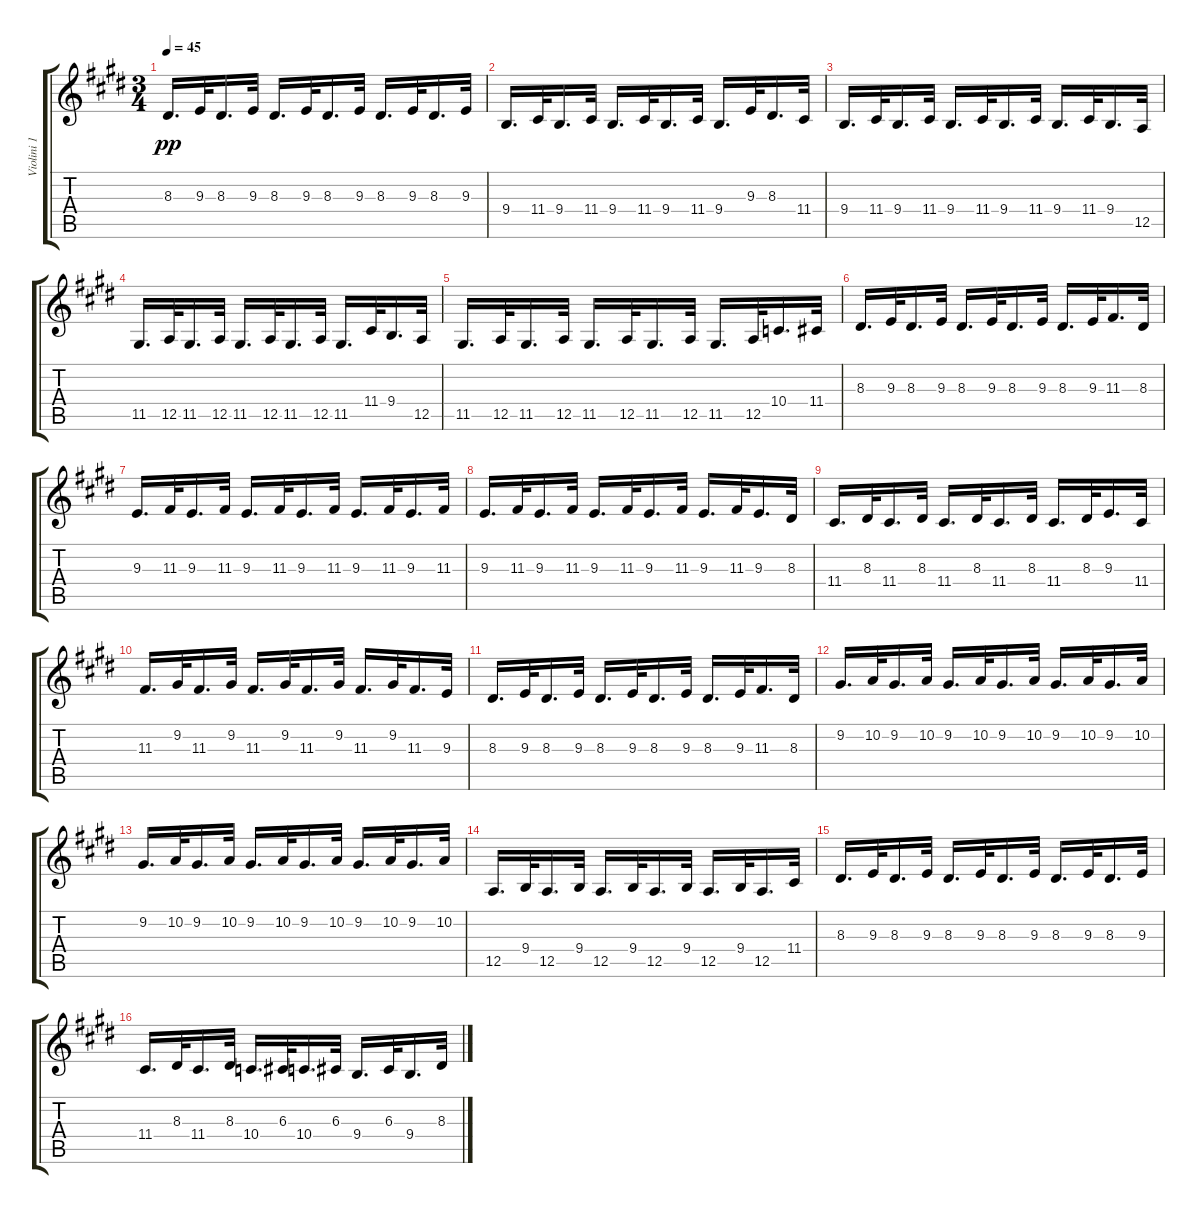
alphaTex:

\track ("Violini 1" "Violini 1") {instrument violin}
\staff {score tabs}
\tuning (E4 B3 G3 D3 A2 E2) {hide}
\ts (3 4)
\tempo 45
\clef g2
\ks c#minor
8.3.16{d dy pp} 9.3.32 8.3.16{d} 9.3.32 8.3.16{d} 9.3.32 8.3.16{d} 9.3.32 8.3.16{d} 9.3.32 8.3.16{d} 9.3.32 |
9.4.16{d} 11.4.32 9.4.16{d} 11.4.32 9.4.16{d} 11.4.32 9.4.16{d} 11.4.32 9.4.16{d} 9.3.32 8.3.16{d} 11.4.32 |
\ks e
9.4.16{d} 11.4.32 9.4.16{d} 11.4.32 9.4.16{d} 11.4.32 9.4.16{d} 11.4.32 9.4.16{d} 11.4.32 9.4.16{d} 12.5.32 |
\ks c#minor
11.5.16{d} 12.5.32 11.5.16{d} 12.5.32 11.5.16{d} 12.5.32 11.5.16{d} 12.5.32 11.5.16{d} 11.4.32 9.4.16{d} 12.5.32 |
11.5.16{d} 12.5.32 11.5.16{d} 12.5.32 11.5.16{d} 12.5.32 11.5.16{d} 12.5.32 11.5.16{d} 12.5.32 10.4.16{d} 11.4.32 |
\ks e
8.3.16{d} 9.3.32 8.3.16{d} 9.3.32 8.3.16{d} 9.3.32 8.3.16{d} 9.3.32 8.3.16{d} 9.3.32 11.3.16{d} 8.3.32 |
\ks c#minor
9.3.16{d} 11.3.32 9.3.16{d} 11.3.32 9.3.16{d} 11.3.32 9.3.16{d} 11.3.32 9.3.16{d} 11.3.32 9.3.16{d} 11.3.32 |
9.3.16{d} 11.3.32 9.3.16{d} 11.3.32 9.3.16{d} 11.3.32 9.3.16{d} 11.3.32 9.3.16{d} 11.3.32 9.3.16{d} 8.3.32 |
\ks e
11.4.16{d} 8.3.32 11.4.16{d} 8.3.32 11.4.16{d} 8.3.32 11.4.16{d} 8.3.32 11.4.16{d} 8.3.32 9.3.16{d} 11.4.32 |
\ks c#minor
11.3.16{d} 9.2.32 11.3.16{d} 9.2.32 11.3.16{d} 9.2.32 11.3.16{d} 9.2.32 11.3.16{d} 9.2.32 11.3.16{d} 9.3.32 |
8.3.16{d} 9.3.32 8.3.16{d} 9.3.32 8.3.16{d} 9.3.32 8.3.16{d} 9.3.32 8.3.16{d} 9.3.32 11.3.16{d} 8.3.32 |
\ks e
9.2.16{d} 10.2.32 9.2.16{d} 10.2.32 9.2.16{d} 10.2.32 9.2.16{d} 10.2.32 9.2.16{d} 10.2.32 9.2.16{d} 10.2.32 |
\ks c#minor
9.2.16{d} 10.2.32 9.2.16{d} 10.2.32 9.2.16{d} 10.2.32 9.2.16{d} 10.2.32 9.2.16{d} 10.2.32 9.2.16{d} 10.2.32 |
12.5.16{d} 9.4.32 12.5.16{d} 9.4.32 12.5.16{d} 9.4.32 12.5.16{d} 9.4.32 12.5.16{d} 9.4.32 12.5.16{d} 11.4.32 |
\ks e
8.3.16{d} 9.3.32 8.3.16{d} 9.3.32 8.3.16{d} 9.3.32 8.3.16{d} 9.3.32 8.3.16{d} 9.3.32 8.3.16{d} 9.3.32 |
\ks c#minor
11.4.16{d} 8.3.32 11.4.16{d} 8.3.32 10.4.16{d} 6.3.32 10.4.16{d} 6.3.32 9.4.16{d} 6.3.32 9.4.16{d} 8.3.32
